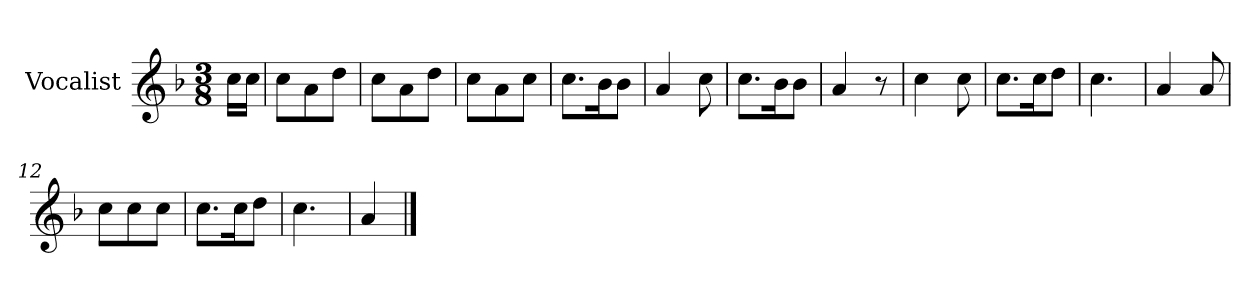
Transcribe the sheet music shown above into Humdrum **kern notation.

**kern
*part1
*staff1
*I"Vocalist
*k[b-]
*F:
*M3/8
=
16ccLL
16ccJJ
=1
8ccL
8a
8ddJ
=2
8ccL
8a
8ddJ
=3
8ccL
8a
8ccJ
=4
8.ccL
16b-K
8b-J
=5
4a
8cc
=6
8.ccL
16b-K
8b-J
=7
4a
8r
=8
4cc
8cc
=9
8.ccL
16ccK
8ddJ
=10
4.cc
=11
4a
8a
=12
8ccL
8cc
8ccJ
=13
8.ccL
16ccK
8ddJ
=14
4.cc
=15
4a
==
*-
